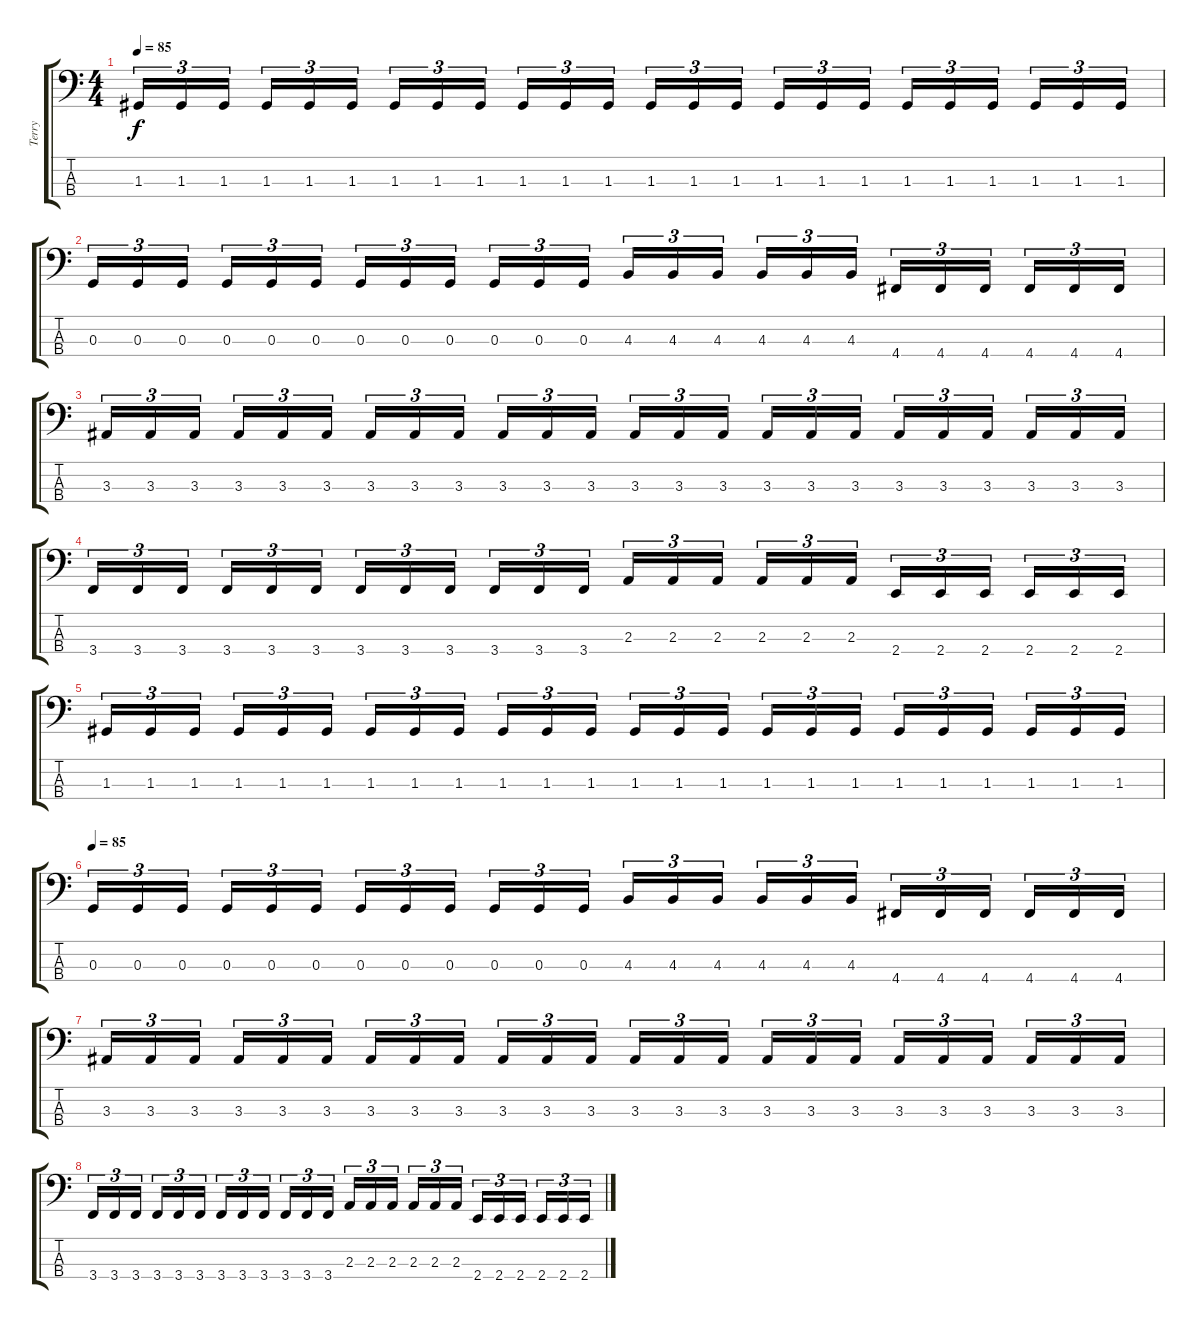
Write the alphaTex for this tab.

\track ("Terry" "Terry") {instrument electricbassfinger}
\staff {score tabs}
\tuning (F2 C2 G1 D1) {hide}
\ts (4 4)
\tempo 85
\clef f4
\ks c
1.3.16{tu (3 2) dy f} 1.3.16{tu (3 2)} 1.3.16{tu (3 2)} 1.3.16{tu (3 2)} 1.3.16{tu (3 2)} 1.3.16{tu (3 2)} 1.3.16{tu (3 2)} 1.3.16{tu (3 2)} 1.3.16{tu (3 2)} 1.3.16{tu (3 2)} 1.3.16{tu (3 2)} 1.3.16{tu (3 2)} 1.3.16{tu (3 2)} 1.3.16{tu (3 2)} 1.3.16{tu (3 2)} 1.3.16{tu (3 2)} 1.3.16{tu (3 2)} 1.3.16{tu (3 2)} 1.3.16{tu (3 2)} 1.3.16{tu (3 2)} 1.3.16{tu (3 2)} 1.3.16{tu (3 2)} 1.3.16{tu (3 2)} 1.3.16{tu (3 2)} |
0.3.16{tu (3 2)} 0.3.16{tu (3 2)} 0.3.16{tu (3 2)} 0.3.16{tu (3 2)} 0.3.16{tu (3 2)} 0.3.16{tu (3 2)} 0.3.16{tu (3 2)} 0.3.16{tu (3 2)} 0.3.16{tu (3 2)} 0.3.16{tu (3 2)} 0.3.16{tu (3 2)} 0.3.16{tu (3 2)} 4.3.16{tu (3 2)} 4.3.16{tu (3 2)} 4.3.16{tu (3 2)} 4.3.16{tu (3 2)} 4.3.16{tu (3 2)} 4.3.16{tu (3 2)} 4.4.16{tu (3 2)} 4.4.16{tu (3 2)} 4.4.16{tu (3 2)} 4.4.16{tu (3 2)} 4.4.16{tu (3 2)} 4.4.16{tu (3 2)} |
3.3.16{tu (3 2)} 3.3.16{tu (3 2)} 3.3.16{tu (3 2)} 3.3.16{tu (3 2)} 3.3.16{tu (3 2)} 3.3.16{tu (3 2)} 3.3.16{tu (3 2)} 3.3.16{tu (3 2)} 3.3.16{tu (3 2)} 3.3.16{tu (3 2)} 3.3.16{tu (3 2)} 3.3.16{tu (3 2)} 3.3.16{tu (3 2)} 3.3.16{tu (3 2)} 3.3.16{tu (3 2)} 3.3.16{tu (3 2)} 3.3.16{tu (3 2)} 3.3.16{tu (3 2)} 3.3.16{tu (3 2)} 3.3.16{tu (3 2)} 3.3.16{tu (3 2)} 3.3.16{tu (3 2)} 3.3.16{tu (3 2)} 3.3.16{tu (3 2)} |
3.4.16{tu (3 2)} 3.4.16{tu (3 2)} 3.4.16{tu (3 2)} 3.4.16{tu (3 2)} 3.4.16{tu (3 2)} 3.4.16{tu (3 2)} 3.4.16{tu (3 2)} 3.4.16{tu (3 2)} 3.4.16{tu (3 2)} 3.4.16{tu (3 2)} 3.4.16{tu (3 2)} 3.4.16{tu (3 2)} 2.3.16{tu (3 2)} 2.3.16{tu (3 2)} 2.3.16{tu (3 2)} 2.3.16{tu (3 2)} 2.3.16{tu (3 2)} 2.3.16{tu (3 2)} 2.4.16{tu (3 2)} 2.4.16{tu (3 2)} 2.4.16{tu (3 2)} 2.4.16{tu (3 2)} 2.4.16{tu (3 2)} 2.4.16{tu (3 2)} |
1.3.16{tu (3 2)} 1.3.16{tu (3 2)} 1.3.16{tu (3 2)} 1.3.16{tu (3 2)} 1.3.16{tu (3 2)} 1.3.16{tu (3 2)} 1.3.16{tu (3 2)} 1.3.16{tu (3 2)} 1.3.16{tu (3 2)} 1.3.16{tu (3 2)} 1.3.16{tu (3 2)} 1.3.16{tu (3 2)} 1.3.16{tu (3 2)} 1.3.16{tu (3 2)} 1.3.16{tu (3 2)} 1.3.16{tu (3 2)} 1.3.16{tu (3 2)} 1.3.16{tu (3 2)} 1.3.16{tu (3 2)} 1.3.16{tu (3 2)} 1.3.16{tu (3 2)} 1.3.16{tu (3 2)} 1.3.16{tu (3 2)} 1.3.16{tu (3 2)} |
\tempo 85
0.3.16{tu (3 2)} 0.3.16{tu (3 2)} 0.3.16{tu (3 2)} 0.3.16{tu (3 2)} 0.3.16{tu (3 2)} 0.3.16{tu (3 2)} 0.3.16{tu (3 2)} 0.3.16{tu (3 2)} 0.3.16{tu (3 2)} 0.3.16{tu (3 2)} 0.3.16{tu (3 2)} 0.3.16{tu (3 2)} 4.3.16{tu (3 2)} 4.3.16{tu (3 2)} 4.3.16{tu (3 2)} 4.3.16{tu (3 2)} 4.3.16{tu (3 2)} 4.3.16{tu (3 2)} 4.4.16{tu (3 2)} 4.4.16{tu (3 2)} 4.4.16{tu (3 2)} 4.4.16{tu (3 2)} 4.4.16{tu (3 2)} 4.4.16{tu (3 2)} |
3.3.16{tu (3 2)} 3.3.16{tu (3 2)} 3.3.16{tu (3 2)} 3.3.16{tu (3 2)} 3.3.16{tu (3 2)} 3.3.16{tu (3 2)} 3.3.16{tu (3 2)} 3.3.16{tu (3 2)} 3.3.16{tu (3 2)} 3.3.16{tu (3 2)} 3.3.16{tu (3 2)} 3.3.16{tu (3 2)} 3.3.16{tu (3 2)} 3.3.16{tu (3 2)} 3.3.16{tu (3 2)} 3.3.16{tu (3 2)} 3.3.16{tu (3 2)} 3.3.16{tu (3 2)} 3.3.16{tu (3 2)} 3.3.16{tu (3 2)} 3.3.16{tu (3 2)} 3.3.16{tu (3 2)} 3.3.16{tu (3 2)} 3.3.16{tu (3 2)} |
3.4.16{tu (3 2)} 3.4.16{tu (3 2)} 3.4.16{tu (3 2)} 3.4.16{tu (3 2)} 3.4.16{tu (3 2)} 3.4.16{tu (3 2)} 3.4.16{tu (3 2)} 3.4.16{tu (3 2)} 3.4.16{tu (3 2)} 3.4.16{tu (3 2)} 3.4.16{tu (3 2)} 3.4.16{tu (3 2)} 2.3.16{tu (3 2)} 2.3.16{tu (3 2)} 2.3.16{tu (3 2)} 2.3.16{tu (3 2)} 2.3.16{tu (3 2)} 2.3.16{tu (3 2)} 2.4.16{tu (3 2)} 2.4.16{tu (3 2)} 2.4.16{tu (3 2)} 2.4.16{tu (3 2)} 2.4.16{tu (3 2)} 2.4.16{tu (3 2)}
